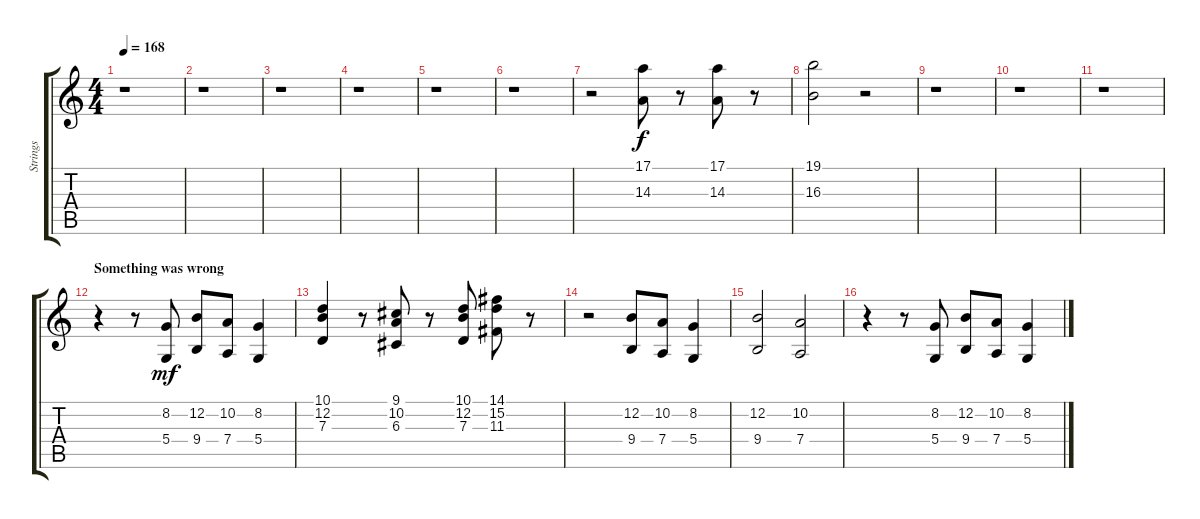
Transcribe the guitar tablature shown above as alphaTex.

\track ("Strings" "Strings") {instrument stringensemble1}
\staff {score tabs}
\tuning (E4 B3 G3 D3 A2 E2) {hide}
\ts (4 4)
\tempo 168
\clef g2
\ks c
r.1{dy f} |
r.1 |
r.1 |
\section ("" "")
r.1 |
r.1 |
r.1 |
r.2 (17.1 14.3).8 r.8 (17.1 14.3).8 r.8 |
(19.1 16.3).2 r.2 |
r.1 |
r.1 |
r.1 |
\section ("" "Something was wrong")
r.4 r.8 (8.2 5.4).8{dy mf} (12.2 9.4).8 (10.2 7.4).8 (8.2 5.4).4 |
(10.1 12.2 7.3).4 r.8 (9.1 10.2 6.3).8 r.8 (10.1 12.2 7.3).8 (14.1 15.2 11.3).8 r.8 |
r.2 (12.2 9.4).8 (10.2 7.4).8 (8.2 5.4).4 |
(12.2 9.4).2 (10.2 7.4).2 |
r.4 r.8 (8.2 5.4).8 (12.2 9.4).8 (10.2 7.4).8 (8.2 5.4).4
